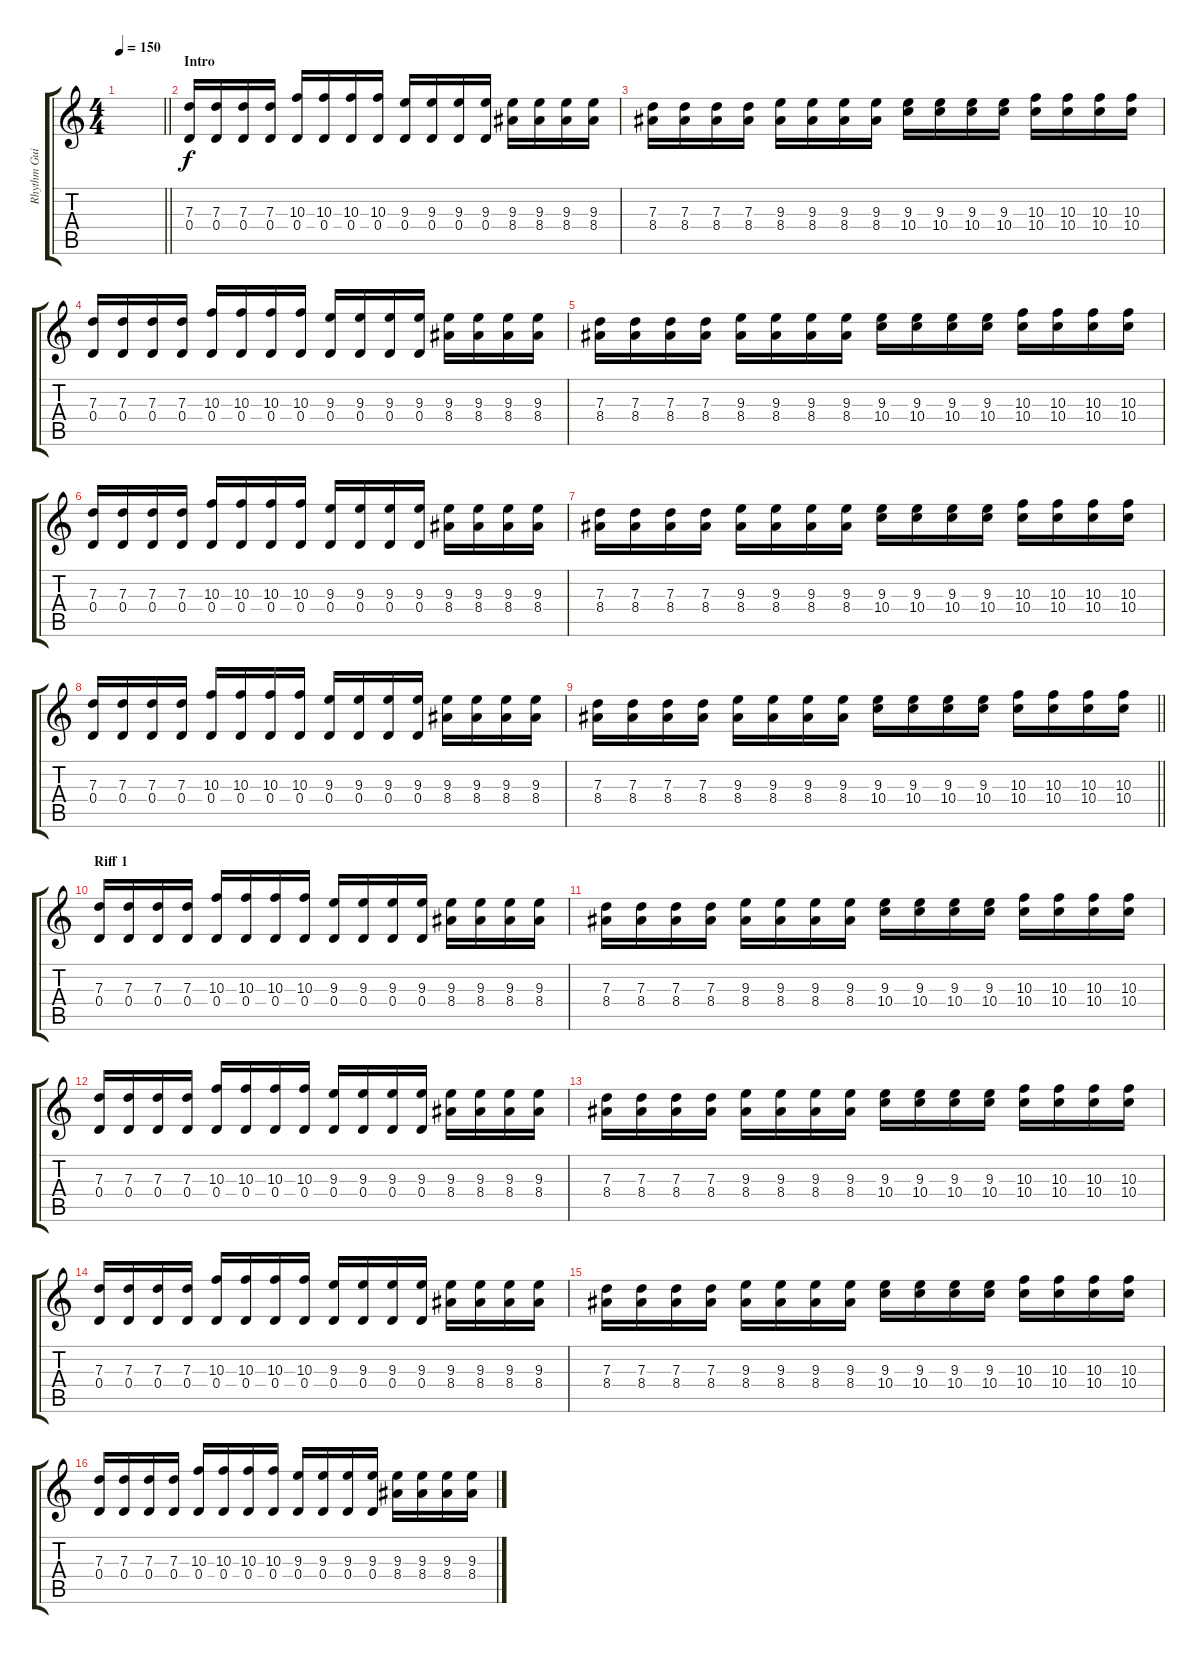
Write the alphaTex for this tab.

\track ("Rhythm Guitar" "Rhythm Gui") {instrument distortionguitar}
\staff {score tabs}
\tuning (E4 B3 G3 D3 A2 E2) {hide}
\ts (4 4)
\tempo 150
\clef g2
\barLineRight lightlight
\ks c
|
\section ("" "Intro")
(7.3 0.4).16 (7.3 0.4).16 (7.3 0.4).16 (7.3 0.4).16 (10.3 0.4).16 (10.3 0.4).16 (10.3 0.4).16 (10.3 0.4).16 (9.3 0.4).16 (9.3 0.4).16 (9.3 0.4).16 (9.3 0.4).16 (9.3 8.4).16 (9.3 8.4).16 (9.3 8.4).16 (9.3 8.4).16 |
(7.3 8.4).16 (7.3 8.4).16 (7.3 8.4).16 (7.3 8.4).16 (9.3 8.4).16 (9.3 8.4).16 (9.3 8.4).16 (9.3 8.4).16 (9.3 10.4).16 (9.3 10.4).16 (9.3 10.4).16 (9.3 10.4).16 (10.3 10.4).16 (10.3 10.4).16 (10.3 10.4).16 (10.3 10.4).16 |
(7.3 0.4).16{balance 8} (7.3 0.4).16 (7.3 0.4).16 (7.3 0.4).16 (10.3 0.4).16 (10.3 0.4).16 (10.3 0.4).16 (10.3 0.4).16 (9.3 0.4).16 (9.3 0.4).16 (9.3 0.4).16 (9.3 0.4).16 (9.3 8.4).16 (9.3 8.4).16 (9.3 8.4).16 (9.3 8.4).16 |
(7.3 8.4).16 (7.3 8.4).16 (7.3 8.4).16 (7.3 8.4).16 (9.3 8.4).16 (9.3 8.4).16 (9.3 8.4).16 (9.3 8.4).16 (9.3 10.4).16 (9.3 10.4).16 (9.3 10.4).16 (9.3 10.4).16 (10.3 10.4).16 (10.3 10.4).16 (10.3 10.4).16 (10.3 10.4).16 |
(7.3 0.4).16 (7.3 0.4).16 (7.3 0.4).16 (7.3 0.4).16 (10.3 0.4).16 (10.3 0.4).16 (10.3 0.4).16 (10.3 0.4).16 (9.3 0.4).16 (9.3 0.4).16 (9.3 0.4).16 (9.3 0.4).16 (9.3 8.4).16 (9.3 8.4).16 (9.3 8.4).16 (9.3 8.4).16 |
(7.3 8.4).16 (7.3 8.4).16 (7.3 8.4).16 (7.3 8.4).16 (9.3 8.4).16 (9.3 8.4).16 (9.3 8.4).16 (9.3 8.4).16 (9.3 10.4).16 (9.3 10.4).16 (9.3 10.4).16 (9.3 10.4).16 (10.3 10.4).16 (10.3 10.4).16 (10.3 10.4).16 (10.3 10.4).16 |
(7.3 0.4).16 (7.3 0.4).16 (7.3 0.4).16 (7.3 0.4).16 (10.3 0.4).16 (10.3 0.4).16 (10.3 0.4).16 (10.3 0.4).16 (9.3 0.4).16 (9.3 0.4).16 (9.3 0.4).16 (9.3 0.4).16 (9.3 8.4).16 (9.3 8.4).16 (9.3 8.4).16 (9.3 8.4).16 |
\barLineRight lightlight
(7.3 8.4).16 (7.3 8.4).16 (7.3 8.4).16 (7.3 8.4).16 (9.3 8.4).16 (9.3 8.4).16 (9.3 8.4).16 (9.3 8.4).16 (9.3 10.4).16 (9.3 10.4).16 (9.3 10.4).16 (9.3 10.4).16 (10.3 10.4).16 (10.3 10.4).16 (10.3 10.4).16 (10.3 10.4).16 |
\section ("" "Riff 1")
(7.3 0.4).16 (7.3 0.4).16 (7.3 0.4).16 (7.3 0.4).16 (10.3 0.4).16 (10.3 0.4).16 (10.3 0.4).16 (10.3 0.4).16 (9.3 0.4).16 (9.3 0.4).16 (9.3 0.4).16 (9.3 0.4).16 (9.3 8.4).16 (9.3 8.4).16 (9.3 8.4).16 (9.3 8.4).16 |
(7.3 8.4).16 (7.3 8.4).16 (7.3 8.4).16 (7.3 8.4).16 (9.3 8.4).16 (9.3 8.4).16 (9.3 8.4).16 (9.3 8.4).16 (9.3 10.4).16 (9.3 10.4).16 (9.3 10.4).16 (9.3 10.4).16 (10.3 10.4).16 (10.3 10.4).16 (10.3 10.4).16 (10.3 10.4).16 |
(7.3 0.4).16 (7.3 0.4).16 (7.3 0.4).16 (7.3 0.4).16 (10.3 0.4).16 (10.3 0.4).16 (10.3 0.4).16 (10.3 0.4).16 (9.3 0.4).16 (9.3 0.4).16 (9.3 0.4).16 (9.3 0.4).16 (9.3 8.4).16 (9.3 8.4).16 (9.3 8.4).16 (9.3 8.4).16 |
(7.3 8.4).16 (7.3 8.4).16 (7.3 8.4).16 (7.3 8.4).16 (9.3 8.4).16 (9.3 8.4).16 (9.3 8.4).16 (9.3 8.4).16 (9.3 10.4).16 (9.3 10.4).16 (9.3 10.4).16 (9.3 10.4).16 (10.3 10.4).16 (10.3 10.4).16 (10.3 10.4).16 (10.3 10.4).16 |
(7.3 0.4).16 (7.3 0.4).16 (7.3 0.4).16 (7.3 0.4).16 (10.3 0.4).16 (10.3 0.4).16 (10.3 0.4).16 (10.3 0.4).16 (9.3 0.4).16 (9.3 0.4).16 (9.3 0.4).16 (9.3 0.4).16 (9.3 8.4).16 (9.3 8.4).16 (9.3 8.4).16 (9.3 8.4).16 |
(7.3 8.4).16 (7.3 8.4).16 (7.3 8.4).16 (7.3 8.4).16 (9.3 8.4).16 (9.3 8.4).16 (9.3 8.4).16 (9.3 8.4).16 (9.3 10.4).16 (9.3 10.4).16 (9.3 10.4).16 (9.3 10.4).16 (10.3 10.4).16 (10.3 10.4).16 (10.3 10.4).16 (10.3 10.4).16 |
(7.3 0.4).16 (7.3 0.4).16 (7.3 0.4).16 (7.3 0.4).16 (10.3 0.4).16 (10.3 0.4).16 (10.3 0.4).16 (10.3 0.4).16 (9.3 0.4).16 (9.3 0.4).16 (9.3 0.4).16 (9.3 0.4).16 (9.3 8.4).16 (9.3 8.4).16 (9.3 8.4).16 (9.3 8.4).16
